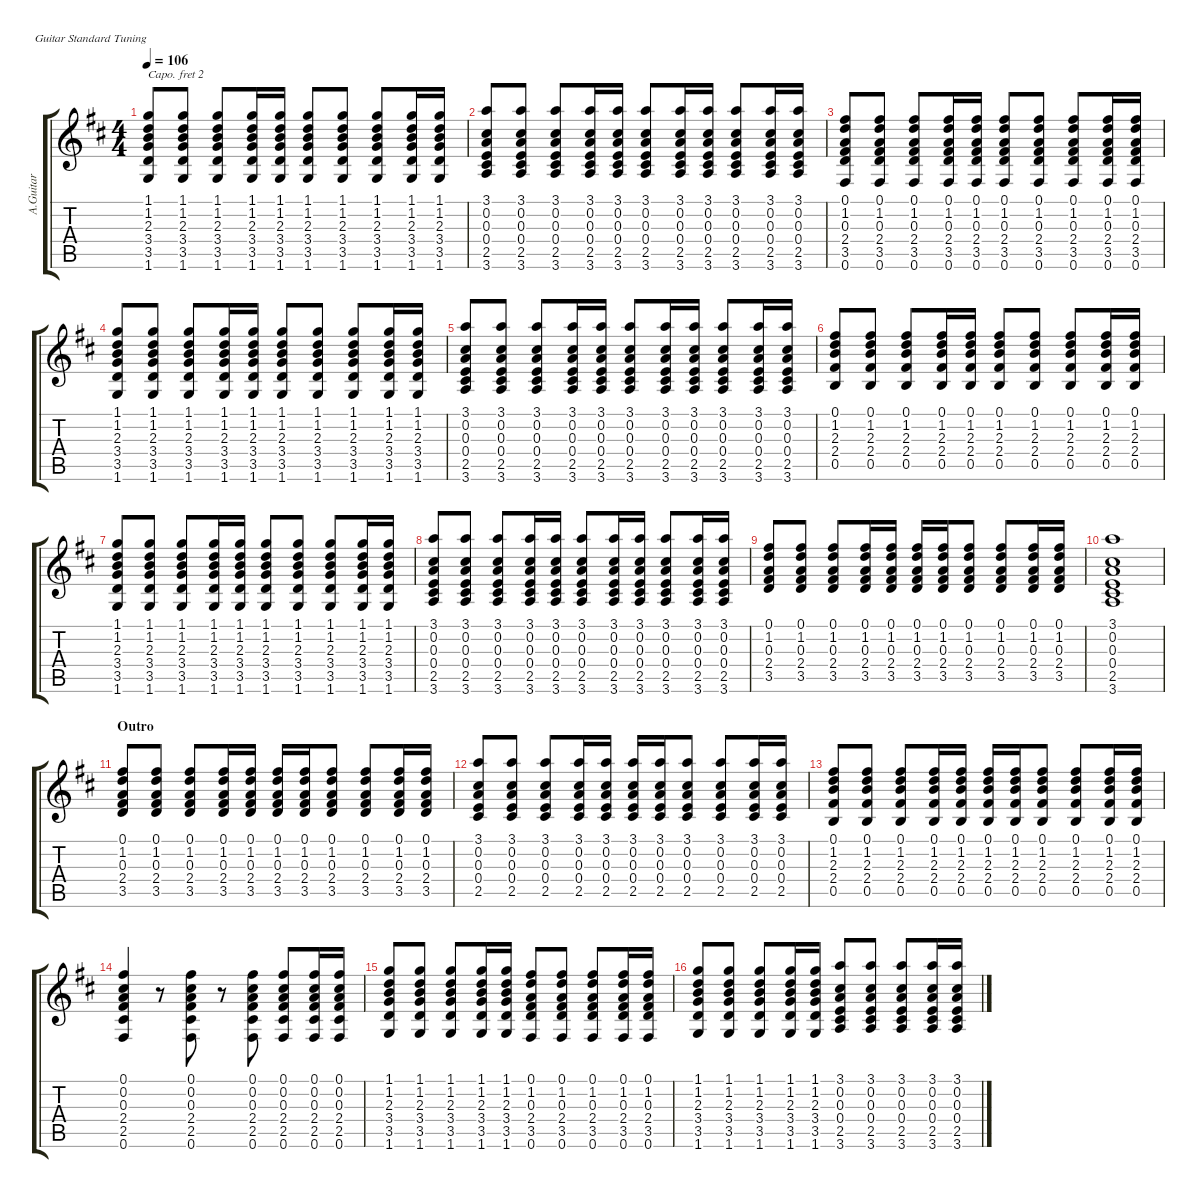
\defaultSystemsLayout 4
\hideDynamics
\track ("A.Guitar" "A.Guitar") {defaultSystemsLayout 4 instrument acousticguitarsteel}
\staff {score tabs}
\capo 2
\tuning (E4 B3 G3 D3 A2 E2)
\ts (4 4)
\tempo 106
\clef g2
\ks d
(1.1{acc forcenatural} 1.2{acc forcenatural} 2.3{acc forcenatural} 3.4{acc forcenatural} 3.5{acc forcenatural} 1.6{acc forcenatural}).8{dy mf beam Up} (1.1{acc forcenatural} 1.2{acc forcenatural} 2.3{acc forcenatural} 3.4{acc forcenatural} 3.5{acc forcenatural} 1.6{acc forcenatural}).8{beam Up} (1.1{acc forcenatural} 1.2{acc forcenatural} 2.3{acc forcenatural} 3.4{acc forcenatural} 3.5{acc forcenatural} 1.6{acc forcenatural}).8{beam Up} (1.1{acc forcenatural} 1.2{acc forcenatural} 2.3{acc forcenatural} 3.4{acc forcenatural} 3.5{acc forcenatural} 1.6{acc forcenatural}).16{beam Up} (1.1{acc forcenatural} 1.2{acc forcenatural} 2.3{acc forcenatural} 3.4{acc forcenatural} 3.5{acc forcenatural} 1.6{acc forcenatural}).16{beam Up} (1.1{acc forcenatural} 1.2{acc forcenatural} 2.3{acc forcenatural} 3.4{acc forcenatural} 3.5{acc forcenatural} 1.6{acc forcenatural}).8{beam Up} (1.1{acc forcenatural} 1.2{acc forcenatural} 2.3{acc forcenatural} 3.4{acc forcenatural} 3.5{acc forcenatural} 1.6{acc forcenatural}).8{beam Up} (1.1{acc forcenatural} 1.2{acc forcenatural} 2.3{acc forcenatural} 3.4{acc forcenatural} 3.5{acc forcenatural} 1.6{acc forcenatural}).8{beam Up} (1.1{acc forcenatural} 1.2{acc forcenatural} 2.3{acc forcenatural} 3.4{acc forcenatural} 3.5{acc forcenatural} 1.6{acc forcenatural}).16{beam Up} (1.1{acc forcenatural} 1.2{acc forcenatural} 2.3{acc forcenatural} 3.4{acc forcenatural} 3.5{acc forcenatural} 1.6{acc forcenatural}).16{beam Up} |
(3.6{acc forcenatural} 2.5{acc #} 0.4{acc forcenatural} 0.3{acc forcenatural} 0.2{acc #} 3.1{acc forcenatural}).8{beam Up} (3.6{acc forcenatural} 2.5{acc #} 0.4{acc forcenatural} 0.3{acc forcenatural} 0.2{acc #} 3.1{acc forcenatural}).8{beam Up} (3.6{acc forcenatural} 2.5{acc #} 0.4{acc forcenatural} 0.3{acc forcenatural} 0.2{acc #} 3.1{acc forcenatural}).8{beam Up} (3.6{acc forcenatural} 2.5{acc #} 0.4{acc forcenatural} 0.3{acc forcenatural} 0.2{acc #} 3.1{acc forcenatural}).16{beam Up} (3.6{acc forcenatural} 2.5{acc #} 0.4{acc forcenatural} 0.3{acc forcenatural} 0.2{acc #} 3.1{acc forcenatural}).16{beam Up} (3.6{acc forcenatural} 2.5{acc #} 0.4{acc forcenatural} 0.3{acc forcenatural} 0.2{acc #} 3.1{acc forcenatural}).8{beam Up} (3.6{acc forcenatural} 2.5{acc #} 0.4{acc forcenatural} 0.3{acc forcenatural} 0.2{acc #} 3.1{acc forcenatural}).16{beam Up} (3.6{acc forcenatural} 2.5{acc #} 0.4{acc forcenatural} 0.3{acc forcenatural} 0.2{acc #} 3.1{acc forcenatural}).16{beam Up} (3.6{acc forcenatural} 2.5{acc #} 0.4{acc forcenatural} 0.3{acc forcenatural} 0.2{acc #} 3.1{acc forcenatural}).8{beam Up} (3.6{acc forcenatural} 2.5{acc #} 0.4{acc forcenatural} 0.3{acc forcenatural} 0.2{acc #} 3.1{acc forcenatural}).16{beam Up} (3.6{acc forcenatural} 2.5{acc #} 0.4{acc forcenatural} 0.3{acc forcenatural} 0.2{acc #} 3.1{acc forcenatural}).16{beam Up} |
(0.1{acc #} 1.2{acc forcenatural} 0.3{acc forcenatural} 2.4{acc #} 3.5{acc forcenatural} 0.6{acc #}).8{beam Up} (0.1{acc #} 1.2{acc forcenatural} 0.3{acc forcenatural} 2.4{acc #} 3.5{acc forcenatural} 0.6{acc #}).8{beam Up} (0.1{acc #} 1.2{acc forcenatural} 0.3{acc forcenatural} 2.4{acc #} 3.5{acc forcenatural} 0.6{acc #}).8{beam Up} (0.1{acc #} 1.2{acc forcenatural} 0.3{acc forcenatural} 2.4{acc #} 3.5{acc forcenatural} 0.6{acc #}).16{beam Up} (0.1{acc #} 1.2{acc forcenatural} 0.3{acc forcenatural} 2.4{acc #} 3.5{acc forcenatural} 0.6{acc #}).16{beam Up} (0.1{acc #} 1.2{acc forcenatural} 0.3{acc forcenatural} 2.4{acc #} 3.5{acc forcenatural} 0.6{acc #}).8{beam Up} (0.1{acc #} 1.2{acc forcenatural} 0.3{acc forcenatural} 2.4{acc #} 3.5{acc forcenatural} 0.6{acc #}).8{beam Up} (0.1{acc #} 1.2{acc forcenatural} 0.3{acc forcenatural} 2.4{acc #} 3.5{acc forcenatural} 0.6{acc #}).8{beam Up} (0.1{acc #} 1.2{acc forcenatural} 0.3{acc forcenatural} 2.4{acc #} 3.5{acc forcenatural} 0.6{acc #}).16{beam Up} (0.1{acc #} 1.2{acc forcenatural} 0.3{acc forcenatural} 2.4{acc #} 3.5{acc forcenatural} 0.6{acc #}).16{beam Up} |
(1.1{acc forcenatural} 1.2{acc forcenatural} 2.3{acc forcenatural} 3.4{acc forcenatural} 3.5{acc forcenatural} 1.6{acc forcenatural}).8{beam Up} (1.1{acc forcenatural} 1.2{acc forcenatural} 2.3{acc forcenatural} 3.4{acc forcenatural} 3.5{acc forcenatural} 1.6{acc forcenatural}).8{beam Up} (1.1{acc forcenatural} 1.2{acc forcenatural} 2.3{acc forcenatural} 3.4{acc forcenatural} 3.5{acc forcenatural} 1.6{acc forcenatural}).8{beam Up} (1.1{acc forcenatural} 1.2{acc forcenatural} 2.3{acc forcenatural} 3.4{acc forcenatural} 3.5{acc forcenatural} 1.6{acc forcenatural}).16{beam Up} (1.1{acc forcenatural} 1.2{acc forcenatural} 2.3{acc forcenatural} 3.4{acc forcenatural} 3.5{acc forcenatural} 1.6{acc forcenatural}).16{beam Up} (1.1{acc forcenatural} 1.2{acc forcenatural} 2.3{acc forcenatural} 3.4{acc forcenatural} 3.5{acc forcenatural} 1.6{acc forcenatural}).8{beam Up} (1.1{acc forcenatural} 1.2{acc forcenatural} 2.3{acc forcenatural} 3.4{acc forcenatural} 3.5{acc forcenatural} 1.6{acc forcenatural}).8{beam Up} (1.1{acc forcenatural} 1.2{acc forcenatural} 2.3{acc forcenatural} 3.4{acc forcenatural} 3.5{acc forcenatural} 1.6{acc forcenatural}).8{beam Up} (1.1{acc forcenatural} 1.2{acc forcenatural} 2.3{acc forcenatural} 3.4{acc forcenatural} 3.5{acc forcenatural} 1.6{acc forcenatural}).16{beam Up} (1.1{acc forcenatural} 1.2{acc forcenatural} 2.3{acc forcenatural} 3.4{acc forcenatural} 3.5{acc forcenatural} 1.6{acc forcenatural}).16{beam Up} |
(3.6{acc forcenatural} 2.5{acc #} 0.4{acc forcenatural} 0.3{acc forcenatural} 0.2{acc #} 3.1{acc forcenatural}).8{beam Up} (3.6{acc forcenatural} 2.5{acc #} 0.4{acc forcenatural} 0.3{acc forcenatural} 0.2{acc #} 3.1{acc forcenatural}).8{beam Up} (3.6{acc forcenatural} 2.5{acc #} 0.4{acc forcenatural} 0.3{acc forcenatural} 0.2{acc #} 3.1{acc forcenatural}).8{beam Up} (3.6{acc forcenatural} 2.5{acc #} 0.4{acc forcenatural} 0.3{acc forcenatural} 0.2{acc #} 3.1{acc forcenatural}).16{beam Up} (3.6{acc forcenatural} 2.5{acc #} 0.4{acc forcenatural} 0.3{acc forcenatural} 0.2{acc #} 3.1{acc forcenatural}).16{beam Up} (3.6{acc forcenatural} 2.5{acc #} 0.4{acc forcenatural} 0.3{acc forcenatural} 0.2{acc #} 3.1{acc forcenatural}).8{beam Up} (3.6{acc forcenatural} 2.5{acc #} 0.4{acc forcenatural} 0.3{acc forcenatural} 0.2{acc #} 3.1{acc forcenatural}).16{beam Up} (3.6{acc forcenatural} 2.5{acc #} 0.4{acc forcenatural} 0.3{acc forcenatural} 0.2{acc #} 3.1{acc forcenatural}).16{beam Up} (3.6{acc forcenatural} 2.5{acc #} 0.4{acc forcenatural} 0.3{acc forcenatural} 0.2{acc #} 3.1{acc forcenatural}).8{beam Up} (3.6{acc forcenatural} 2.5{acc #} 0.4{acc forcenatural} 0.3{acc forcenatural} 0.2{acc #} 3.1{acc forcenatural}).16{beam Up} (3.6{acc forcenatural} 2.5{acc #} 0.4{acc forcenatural} 0.3{acc forcenatural} 0.2{acc #} 3.1{acc forcenatural}).16{beam Up} |
(0.5{acc forcenatural} 2.4{acc #} 2.3{acc forcenatural} 1.2{acc forcenatural} 0.1{acc #}).8{beam Up} (0.5{acc forcenatural} 2.4{acc #} 2.3{acc forcenatural} 1.2{acc forcenatural} 0.1{acc #}).8{beam Up} (0.5{acc forcenatural} 2.4{acc #} 2.3{acc forcenatural} 1.2{acc forcenatural} 0.1{acc #}).8{beam Up} (0.5{acc forcenatural} 2.4{acc #} 2.3{acc forcenatural} 1.2{acc forcenatural} 0.1{acc #}).16{beam Up} (0.5{acc forcenatural} 2.4{acc #} 2.3{acc forcenatural} 1.2{acc forcenatural} 0.1{acc #}).16{beam Up} (0.5{acc forcenatural} 2.4{acc #} 2.3{acc forcenatural} 1.2{acc forcenatural} 0.1{acc #}).8{beam Up} (0.5{acc forcenatural} 2.4{acc #} 2.3{acc forcenatural} 1.2{acc forcenatural} 0.1{acc #}).8{beam Up} (0.5{acc forcenatural} 2.4{acc #} 2.3{acc forcenatural} 1.2{acc forcenatural} 0.1{acc #}).8{beam Up} (0.5{acc forcenatural} 2.4{acc #} 2.3{acc forcenatural} 1.2{acc forcenatural} 0.1{acc #}).16{beam Up} (0.5{acc forcenatural} 2.4{acc #} 2.3{acc forcenatural} 1.2{acc forcenatural} 0.1{acc #}).16{beam Up} |
(1.1{acc forcenatural} 1.2{acc forcenatural} 2.3{acc forcenatural} 3.4{acc forcenatural} 3.5{acc forcenatural} 1.6{acc forcenatural}).8{beam Up} (1.1{acc forcenatural} 1.2{acc forcenatural} 2.3{acc forcenatural} 3.4{acc forcenatural} 3.5{acc forcenatural} 1.6{acc forcenatural}).8{beam Up} (1.1{acc forcenatural} 1.2{acc forcenatural} 2.3{acc forcenatural} 3.4{acc forcenatural} 3.5{acc forcenatural} 1.6{acc forcenatural}).8{beam Up} (1.1{acc forcenatural} 1.2{acc forcenatural} 2.3{acc forcenatural} 3.4{acc forcenatural} 3.5{acc forcenatural} 1.6{acc forcenatural}).16{beam Up} (1.1{acc forcenatural} 1.2{acc forcenatural} 2.3{acc forcenatural} 3.4{acc forcenatural} 3.5{acc forcenatural} 1.6{acc forcenatural}).16{beam Up} (1.1{acc forcenatural} 1.2{acc forcenatural} 2.3{acc forcenatural} 3.4{acc forcenatural} 3.5{acc forcenatural} 1.6{acc forcenatural}).8{beam Up} (1.1{acc forcenatural} 1.2{acc forcenatural} 2.3{acc forcenatural} 3.4{acc forcenatural} 3.5{acc forcenatural} 1.6{acc forcenatural}).8{beam Up} (1.1{acc forcenatural} 1.2{acc forcenatural} 2.3{acc forcenatural} 3.4{acc forcenatural} 3.5{acc forcenatural} 1.6{acc forcenatural}).8{beam Up} (1.1{acc forcenatural} 1.2{acc forcenatural} 2.3{acc forcenatural} 3.4{acc forcenatural} 3.5{acc forcenatural} 1.6{acc forcenatural}).16{beam Up} (1.1{acc forcenatural} 1.2{acc forcenatural} 2.3{acc forcenatural} 3.4{acc forcenatural} 3.5{acc forcenatural} 1.6{acc forcenatural}).16{beam Up} |
(3.6{acc forcenatural} 2.5{acc #} 0.4{acc forcenatural} 0.3{acc forcenatural} 0.2{acc #} 3.1{acc forcenatural}).8{beam Up} (3.6{acc forcenatural} 2.5{acc #} 0.4{acc forcenatural} 0.3{acc forcenatural} 0.2{acc #} 3.1{acc forcenatural}).8{beam Up} (3.6{acc forcenatural} 2.5{acc #} 0.4{acc forcenatural} 0.3{acc forcenatural} 0.2{acc #} 3.1{acc forcenatural}).8{beam Up} (3.6{acc forcenatural} 2.5{acc #} 0.4{acc forcenatural} 0.3{acc forcenatural} 0.2{acc #} 3.1{acc forcenatural}).16{beam Up} (3.6{acc forcenatural} 2.5{acc #} 0.4{acc forcenatural} 0.3{acc forcenatural} 0.2{acc #} 3.1{acc forcenatural}).16{beam Up} (3.6{acc forcenatural} 2.5{acc #} 0.4{acc forcenatural} 0.3{acc forcenatural} 0.2{acc #} 3.1{acc forcenatural}).8{beam Up} (3.6{acc forcenatural} 2.5{acc #} 0.4{acc forcenatural} 0.3{acc forcenatural} 0.2{acc #} 3.1{acc forcenatural}).16{beam Up} (3.6{acc forcenatural} 2.5{acc #} 0.4{acc forcenatural} 0.3{acc forcenatural} 0.2{acc #} 3.1{acc forcenatural}).16{beam Up} (3.6{acc forcenatural} 2.5{acc #} 0.4{acc forcenatural} 0.3{acc forcenatural} 0.2{acc #} 3.1{acc forcenatural}).8{beam Up} (3.6{acc forcenatural} 2.5{acc #} 0.4{acc forcenatural} 0.3{acc forcenatural} 0.2{acc #} 3.1{acc forcenatural}).16{beam Up} (3.6{acc forcenatural} 2.5{acc #} 0.4{acc forcenatural} 0.3{acc forcenatural} 0.2{acc #} 3.1{acc forcenatural}).16{beam Up} |
(3.5{acc forcenatural} 2.4{acc #} 0.3{acc forcenatural} 1.2{acc forcenatural} 0.1{acc #}).8{beam Up} (3.5{acc forcenatural} 2.4{acc #} 0.3{acc forcenatural} 1.2{acc forcenatural} 0.1{acc #}).8{beam Up} (3.5{acc forcenatural} 2.4{acc #} 0.3{acc forcenatural} 1.2{acc forcenatural} 0.1{acc #}).8{beam Up} (3.5{acc forcenatural} 2.4{acc #} 0.3{acc forcenatural} 1.2{acc forcenatural} 0.1{acc #}).16{beam Up} (3.5{acc forcenatural} 2.4{acc #} 0.3{acc forcenatural} 1.2{acc forcenatural} 0.1{acc #}).16{beam Up} (3.5{acc forcenatural} 2.4{acc #} 0.3{acc forcenatural} 1.2{acc forcenatural} 0.1{acc #}).16{beam Up} (3.5{acc forcenatural} 2.4{acc #} 0.3{acc forcenatural} 1.2{acc forcenatural} 0.1{acc #}).16{beam Up} (3.5{acc forcenatural} 2.4{acc #} 0.3{acc forcenatural} 1.2{acc forcenatural} 0.1{acc #}).8{beam Up} (3.5{acc forcenatural} 2.4{acc #} 0.3{acc forcenatural} 1.2{acc forcenatural} 0.1{acc #}).8{beam Up} (3.5{acc forcenatural} 2.4{acc #} 0.3{acc forcenatural} 1.2{acc forcenatural} 0.1{acc #}).16{beam Up} (3.5{acc forcenatural} 2.4{acc #} 0.3{acc forcenatural} 1.2{acc forcenatural} 0.1{acc #}).16{beam Up} |
(3.1{acc forcenatural} 0.2{acc #} 0.3{acc forcenatural} 0.4{acc forcenatural} 2.5{acc #} 3.6{acc forcenatural}).1{beam Up} |
\section ("" "Outro")
(3.5{acc forcenatural} 2.4{acc #} 0.3{acc forcenatural} 1.2{acc forcenatural} 0.1{acc #}).8{beam Up} (3.5{acc forcenatural} 2.4{acc #} 0.3{acc forcenatural} 1.2{acc forcenatural} 0.1{acc #}).8{beam Up} (3.5{acc forcenatural} 2.4{acc #} 0.3{acc forcenatural} 1.2{acc forcenatural} 0.1{acc #}).8{beam Up} (3.5{acc forcenatural} 2.4{acc #} 0.3{acc forcenatural} 1.2{acc forcenatural} 0.1{acc #}).16{beam Up} (3.5{acc forcenatural} 2.4{acc #} 0.3{acc forcenatural} 1.2{acc forcenatural} 0.1{acc #}).16{beam Up} (3.5{acc forcenatural} 2.4{acc #} 0.3{acc forcenatural} 1.2{acc forcenatural} 0.1{acc #}).16{beam Up} (3.5{acc forcenatural} 2.4{acc #} 0.3{acc forcenatural} 1.2{acc forcenatural} 0.1{acc #}).16{beam Up} (3.5{acc forcenatural} 2.4{acc #} 0.3{acc forcenatural} 1.2{acc forcenatural} 0.1{acc #}).8{beam Up} (3.5{acc forcenatural} 2.4{acc #} 0.3{acc forcenatural} 1.2{acc forcenatural} 0.1{acc #}).8{beam Up} (3.5{acc forcenatural} 2.4{acc #} 0.3{acc forcenatural} 1.2{acc forcenatural} 0.1{acc #}).16{beam Up} (3.5{acc forcenatural} 2.4{acc #} 0.3{acc forcenatural} 1.2{acc forcenatural} 0.1{acc #}).16{beam Up} |
(2.5{acc #} 0.4{acc forcenatural} 0.3{acc forcenatural} 0.2{acc #} 3.1{acc forcenatural}).8{beam Up} (2.5{acc #} 0.4{acc forcenatural} 0.3{acc forcenatural} 0.2{acc #} 3.1{acc forcenatural}).8{beam Up} (2.5{acc #} 0.4{acc forcenatural} 0.3{acc forcenatural} 0.2{acc #} 3.1{acc forcenatural}).8{beam Up} (2.5{acc #} 0.4{acc forcenatural} 0.3{acc forcenatural} 0.2{acc #} 3.1{acc forcenatural}).16{beam Up} (2.5{acc #} 0.4{acc forcenatural} 0.3{acc forcenatural} 0.2{acc #} 3.1{acc forcenatural}).16{beam Up} (2.5{acc #} 0.4{acc forcenatural} 0.3{acc forcenatural} 0.2{acc #} 3.1{acc forcenatural}).16{beam Up} (2.5{acc #} 0.4{acc forcenatural} 0.3{acc forcenatural} 0.2{acc #} 3.1{acc forcenatural}).16{beam Up} (2.5{acc #} 0.4{acc forcenatural} 0.3{acc forcenatural} 0.2{acc #} 3.1{acc forcenatural}).8{beam Up} (2.5{acc #} 0.4{acc forcenatural} 0.3{acc forcenatural} 0.2{acc #} 3.1{acc forcenatural}).8{beam Up} (2.5{acc #} 0.4{acc forcenatural} 0.3{acc forcenatural} 0.2{acc #} 3.1{acc forcenatural}).16{beam Up} (2.5{acc #} 0.4{acc forcenatural} 0.3{acc forcenatural} 0.2{acc #} 3.1{acc forcenatural}).16{beam Up} |
(0.5{acc forcenatural} 2.4{acc #} 2.3{acc forcenatural} 1.2{acc forcenatural} 0.1{acc #}).8{beam Up} (0.5{acc forcenatural} 2.4{acc #} 2.3{acc forcenatural} 1.2{acc forcenatural} 0.1{acc #}).8{beam Up} (0.5{acc forcenatural} 2.4{acc #} 2.3{acc forcenatural} 1.2{acc forcenatural} 0.1{acc #}).8{beam Up} (0.5{acc forcenatural} 2.4{acc #} 2.3{acc forcenatural} 1.2{acc forcenatural} 0.1{acc #}).16{beam Up} (0.5{acc forcenatural} 2.4{acc #} 2.3{acc forcenatural} 1.2{acc forcenatural} 0.1{acc #}).16{beam Up} (0.5{acc forcenatural} 2.4{acc #} 2.3{acc forcenatural} 1.2{acc forcenatural} 0.1{acc #}).16{beam Up} (0.5{acc forcenatural} 2.4{acc #} 2.3{acc forcenatural} 1.2{acc forcenatural} 0.1{acc #}).16{beam Up} (0.5{acc forcenatural} 2.4{acc #} 2.3{acc forcenatural} 1.2{acc forcenatural} 0.1{acc #}).8{beam Up} (0.5{acc forcenatural} 2.4{acc #} 2.3{acc forcenatural} 1.2{acc forcenatural} 0.1{acc #}).8{beam Up} (0.5{acc forcenatural} 2.4{acc #} 2.3{acc forcenatural} 1.2{acc forcenatural} 0.1{acc #}).16{beam Up} (0.5{acc forcenatural} 2.4{acc #} 2.3{acc forcenatural} 1.2{acc forcenatural} 0.1{acc #}).16{beam Up} |
(0.6{acc #} 2.5{acc #} 2.4{acc #} 0.3{acc forcenatural} 0.2{acc #} 0.1{acc #}).4{beam Up} r.8{beam Down} (0.6{acc #} 2.5{acc #} 2.4{acc #} 0.3{acc forcenatural} 0.2{acc #} 0.1{acc #}).8{beam Up} r.8{beam Down} (0.6{acc #} 2.5{acc #} 2.4{acc #} 0.3{acc forcenatural} 0.2{acc #} 0.1{acc #}).8{beam Up} (0.6{acc #} 2.5{acc #} 2.4{acc #} 0.3{acc forcenatural} 0.2{acc #} 0.1{acc #}).8{beam Up} (0.6{acc #} 2.5{acc #} 2.4{acc #} 0.3{acc forcenatural} 0.2{acc #} 0.1{acc #}).16{beam Up} (0.6{acc #} 2.5{acc #} 2.4{acc #} 0.3{acc forcenatural} 0.2{acc #} 0.1{acc #}).16{beam Up} |
(1.1{acc forcenatural} 1.2{acc forcenatural} 2.3{acc forcenatural} 3.4{acc forcenatural} 3.5{acc forcenatural} 1.6{acc forcenatural}).8{beam Up} (1.1{acc forcenatural} 1.2{acc forcenatural} 2.3{acc forcenatural} 3.4{acc forcenatural} 3.5{acc forcenatural} 1.6{acc forcenatural}).8{beam Up} (1.1{acc forcenatural} 1.2{acc forcenatural} 2.3{acc forcenatural} 3.4{acc forcenatural} 3.5{acc forcenatural} 1.6{acc forcenatural}).8{beam Up} (1.1{acc forcenatural} 1.2{acc forcenatural} 2.3{acc forcenatural} 3.4{acc forcenatural} 3.5{acc forcenatural} 1.6{acc forcenatural}).16{beam Up} (1.1{acc forcenatural} 1.2{acc forcenatural} 2.3{acc forcenatural} 3.4{acc forcenatural} 3.5{acc forcenatural} 1.6{acc forcenatural}).16{beam Up} (0.1{acc #} 1.2{acc forcenatural} 0.3{acc forcenatural} 2.4{acc #} 3.5{acc forcenatural} 0.6{acc #}).8{beam Up} (0.1{acc #} 1.2{acc forcenatural} 0.3{acc forcenatural} 2.4{acc #} 3.5{acc forcenatural} 0.6{acc #}).8{beam Up} (0.1{acc #} 1.2{acc forcenatural} 0.3{acc forcenatural} 2.4{acc #} 3.5{acc forcenatural} 0.6{acc #}).8{beam Up} (0.1{acc #} 1.2{acc forcenatural} 0.3{acc forcenatural} 2.4{acc #} 3.5{acc forcenatural} 0.6{acc #}).16{beam Up} (0.1{acc #} 1.2{acc forcenatural} 0.3{acc forcenatural} 2.4{acc #} 3.5{acc forcenatural} 0.6{acc #}).16{beam Up} |
(1.1{acc forcenatural} 1.2{acc forcenatural} 2.3{acc forcenatural} 3.4{acc forcenatural} 3.5{acc forcenatural} 1.6{acc forcenatural}).8{beam Up} (1.1{acc forcenatural} 1.2{acc forcenatural} 2.3{acc forcenatural} 3.4{acc forcenatural} 3.5{acc forcenatural} 1.6{acc forcenatural}).8{beam Up} (1.1{acc forcenatural} 1.2{acc forcenatural} 2.3{acc forcenatural} 3.4{acc forcenatural} 3.5{acc forcenatural} 1.6{acc forcenatural}).8{beam Up} (1.1{acc forcenatural} 1.2{acc forcenatural} 2.3{acc forcenatural} 3.4{acc forcenatural} 3.5{acc forcenatural} 1.6{acc forcenatural}).16{beam Up} (1.1{acc forcenatural} 1.2{acc forcenatural} 2.3{acc forcenatural} 3.4{acc forcenatural} 3.5{acc forcenatural} 1.6{acc forcenatural}).16{beam Up} (3.6{acc forcenatural} 2.5{acc #} 0.4{acc forcenatural} 0.3{acc forcenatural} 0.2{acc #} 3.1{acc forcenatural}).8{beam Up} (3.6{acc forcenatural} 2.5{acc #} 0.4{acc forcenatural} 0.3{acc forcenatural} 0.2{acc #} 3.1{acc forcenatural}).8{beam Up} (3.6{acc forcenatural} 2.5{acc #} 0.4{acc forcenatural} 0.3{acc forcenatural} 0.2{acc #} 3.1{acc forcenatural}).8{beam Up} (3.6{acc forcenatural} 2.5{acc #} 0.4{acc forcenatural} 0.3{acc forcenatural} 0.2{acc #} 3.1{acc forcenatural}).16{beam Up} (3.6{acc forcenatural} 2.5{acc #} 0.4{acc forcenatural} 0.3{acc forcenatural} 0.2{acc #} 3.1{acc forcenatural}).16{beam Up}
